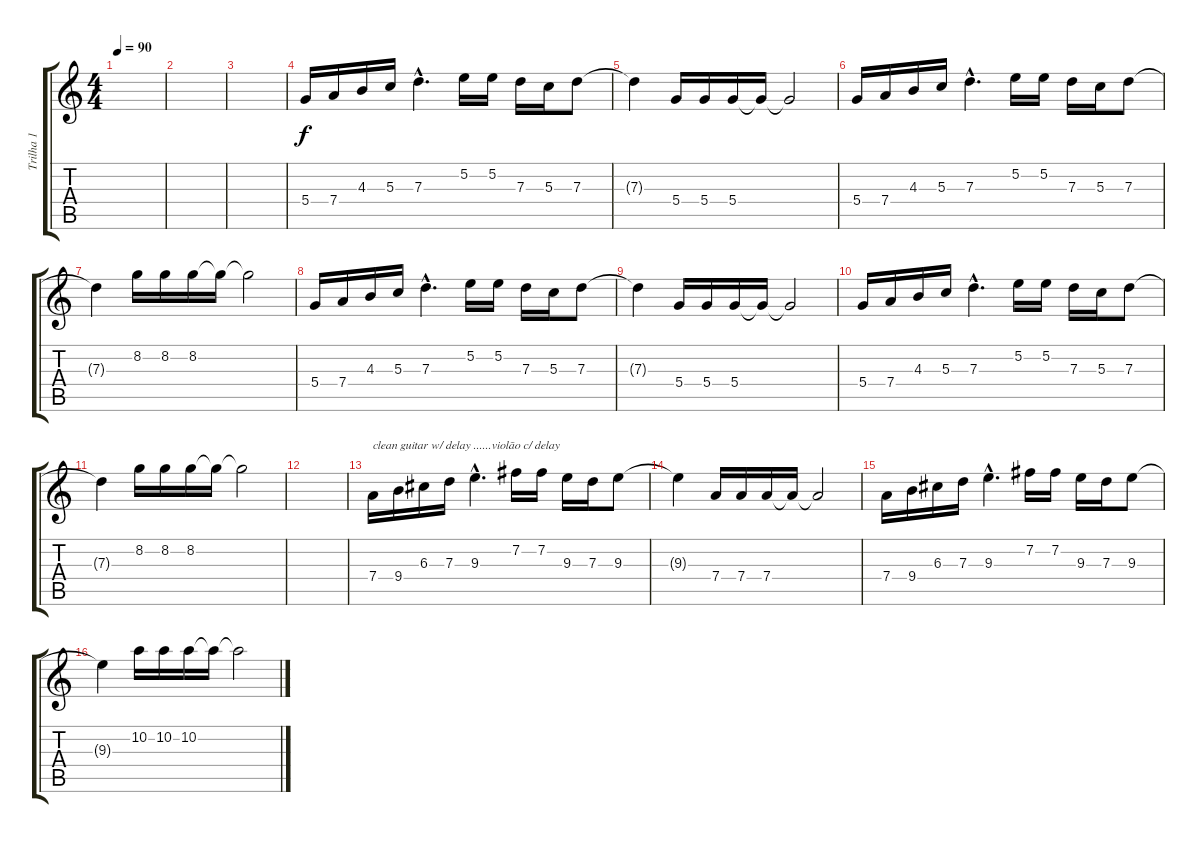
\track ("Trilha 1" "Trilha 1") {instrument acousticguitarnylon}
\staff {score tabs}
\tuning (E4 B3 G3 D3 A2 E2) {hide}
\ts (4 4)
\tempo 90
\clef g2
\ks c
|
|
|
5.4.16{volume 12} 7.4.16 4.3.16 5.3.16 7.3{hac}.4{d} 5.2.16 5.2.16 7.3.16 5.3.16 7.3.8 |
7.3{t}.4 5.4.16 5.4.16 5.4.16 5.4{t}.16 5.4{t}.2 |
5.4.16 7.4.16 4.3.16 5.3.16 7.3{hac}.4{d} 5.2.16 5.2.16 7.3.16 5.3.16 7.3.8 |
7.3{t}.4 8.2.16 8.2.16 8.2.16 8.2{t}.16 8.2{t}.2 |
5.4.16 7.4.16 4.3.16 5.3.16 7.3{hac}.4{d} 5.2.16 5.2.16 7.3.16 5.3.16 7.3.8 |
7.3{t}.4 5.4.16 5.4.16 5.4.16 5.4{t}.16 5.4{t}.2 |
5.4.16 7.4.16 4.3.16 5.3.16 7.3{hac}.4{d} 5.2.16 5.2.16 7.3.16 5.3.16 7.3.8 |
7.3{t}.4 8.2.16 8.2.16 8.2.16 8.2{t}.16 8.2{t}.2 |
|
7.4.16{txt "clean guitar w/ delay ......violão c/ delay"} 9.4.16 6.3.16 7.3.16 9.3{hac}.4{d} 7.2.16 7.2.16 9.3.16 7.3.16 9.3.8 |
9.3{t}.4 7.4.16 7.4.16 7.4.16 7.4{t}.16 7.4{t}.2 |
7.4.16 9.4.16 6.3.16 7.3.16 9.3{hac}.4{d} 7.2.16 7.2.16 9.3.16 7.3.16 9.3.8 |
9.3{t}.4 10.2.16 10.2.16 10.2.16 10.2{t}.16 10.2{t}.2
